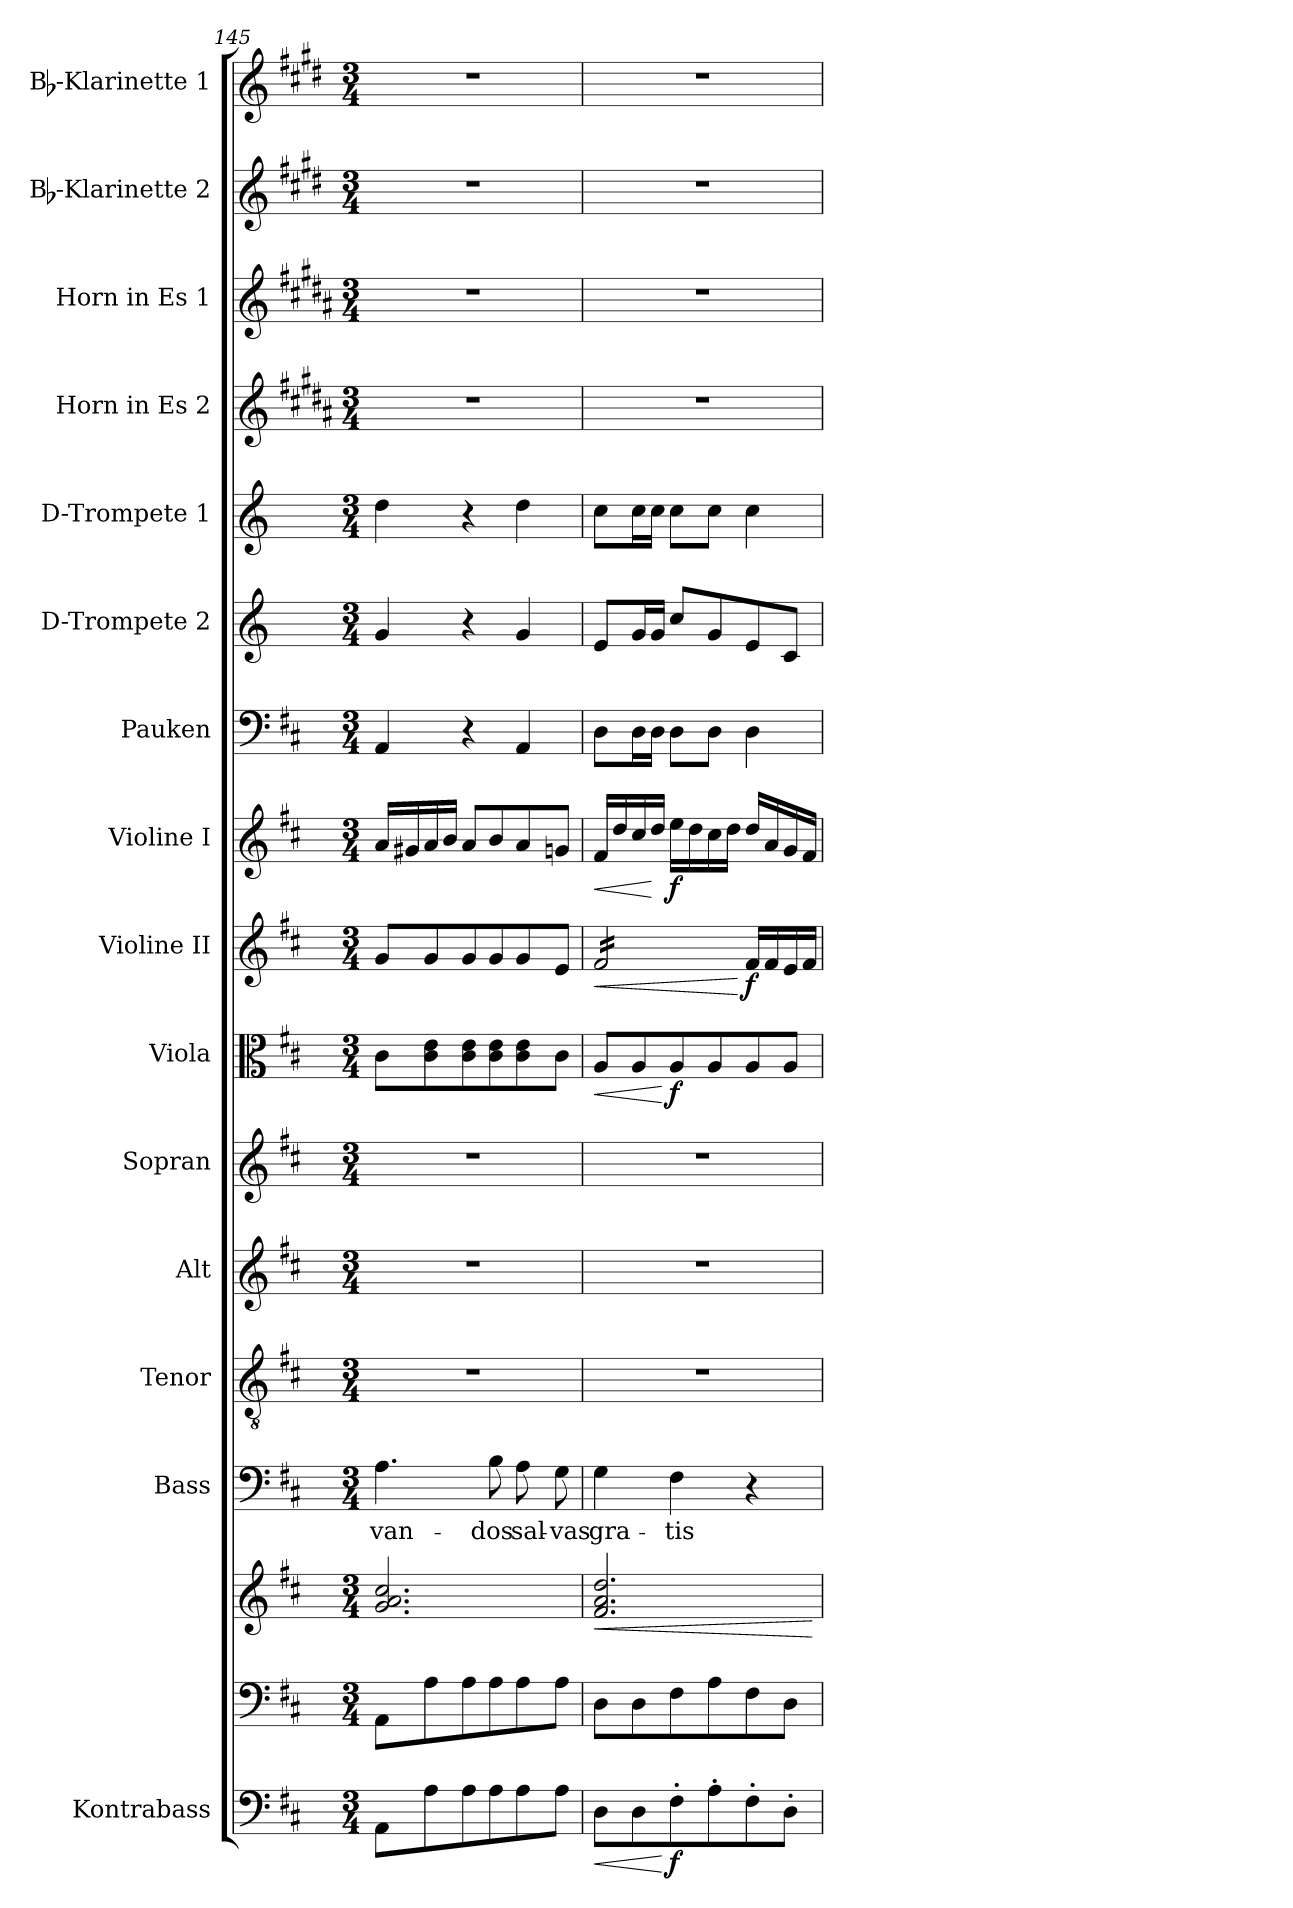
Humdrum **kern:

**kern	**dynam	**kern	**kern	**dynam	**kern	**text	**kern	**kern	**kern	**kern	**dynam	**kern	**dynam	**kern	**dynam	**kern	**kern	**kern	**kern	**kern	**kern	**kern
*part16	*part16	*part15	*part15	*part15	*part14	*part14	*part13	*part12	*part11	*part10	*part10	*part9	*part9	*part8	*part8	*part7	*part6	*part5	*part4	*part3	*part2	*part1
*staff17	*staff17	*staff16	*staff15	*staff15/16	*staff14	*staff14	*staff13	*staff12	*staff11	*staff10	*staff10	*staff9	*staff9	*staff8	*staff8	*staff7	*staff6	*staff5	*staff4	*staff3	*staff2	*staff1
*I"Kontrabass	*	*	*	*	*I"Bass	*	*I"Tenor	*I"Alt	*I"Sopran	*I"Viola	*	*I"Violine II	*	*I"Violine I	*	*I"Pauken	*I"D-Trompete 2	*I"D-Trompete 1	*I"Horn in Es 2	*I"Horn in Es 1	*I"Bb-Klarinette 2	*I"Bb-Klarinette 1
*I'Kb.	*	*	*	*	*I'B.	*	*I'T.	*I'A.	*I'S.	*I'Vla.	*	*I'Vl. II	*	*I'Vl. I	*	*I'Pk.	*I'D Trp. 2	*I'D Trp. 1	*	*	*I'Bb Kl. 2	*I'Bb Kl. 1
*clefF4	*	*clefF4	*clefG2	*	*clefF4	*	*clefGv2	*clefG2	*clefG2	*clefC3	*	*clefG2	*	*clefG2	*	*clefF4	*clefG2	*clefG2	*clefG2	*clefG2	*clefG2	*clefG2
*ITrd7c12	*	*	*	*	*	*	*	*	*	*	*	*	*	*	*	*	*ITrd-1c-2	*ITrd-1c-2	*ITrd5c9	*ITrd5c9	*ITrd1c2	*ITrd1c2
*k[f#c#]	*	*k[f#c#]	*k[f#c#]	*	*k[f#c#]	*	*k[f#c#]	*k[f#c#]	*k[f#c#]	*k[f#c#]	*	*k[f#c#]	*	*k[f#c#]	*	*k[f#c#]	*k[f#c#]	*k[f#c#]	*k[f#c#]	*k[f#c#]	*k[f#c#]	*k[f#c#]
*D:	*	*D:	*D:	*	*D:	*	*D:	*D:	*D:	*D:	*	*D:	*	*D:	*	*D:	*D:	*D:	*D:	*D:	*D:	*D:
*M3/4	*	*M3/4	*M3/4	*	*M3/4	*	*M3/4	*M3/4	*M3/4	*M3/4	*	*M3/4	*	*M3/4	*	*M3/4	*M3/4	*M3/4	*M3/4	*M3/4	*M3/4	*M3/4
=145	=145	=145	=145	=145	=145	=145	=145	=145	=145	=145	=145	=145	=145	=145	=145	=145	=145	=145	=145	=145	=145	=145
!	!	!	!	!	!	!LO:LY:b	!	!	!	!	!	!	!	!	!	!	!	!	!	!	!	!
8AAA\L	.	8AA\L	2.g/ 2.a/ 2.cc#/	.	4.A\	-van-	2.r	2.r	2.r	8c#\L	.	8g/L	.	16a/LL	.	4AA/	4a/	4ee\	2.r	2.r	2.r	2.r
.	.	.	.	.	.	.	.	.	.	.	.	.	.	16g#X/	.	.	.	.	.	.	.	.
8AA\	.	8A\	.	.	.	.	.	.	.	8c#\ 8e\	.	8g/	.	16a/	.	.	.	.	.	.	.	.
.	.	.	.	.	.	.	.	.	.	.	.	.	.	16b/JJ	.	.	.	.	.	.	.	.
8AA\	.	8A\	.	.	.	.	.	.	.	8c#\ 8e\	.	8g/	.	8a/L	.	4r	4r	4r	.	.	.	.
!	!	!	!	!	!	!LO:LY:b	!	!	!	!	!	!	!	!	!	!	!	!	!	!	!	!
8AA\	.	8A\	.	.	8B\	-dos	.	.	.	8c#\ 8e\	.	8g/	.	8b/	.	.	.	.	.	.	.	.
!	!	!	!	!	!	!LO:LY:b	!	!	!	!	!	!	!	!	!	!	!	!	!	!	!	!
8AA\	.	8A\	.	.	8A\	sal-	.	.	.	8c#\ 8e\	.	8g/	.	8a/	.	4AA/	4a/	4ee\	.	.	.	.
!	!	!	!	!	!	!LO:LY:b	!	!	!	!	!	!	!	!	!	!	!	!	!	!	!	!
8AA\J	.	8A\J	.	.	8G\	-vas	.	.	.	8c#\J	.	8e/J	.	8gn/J	.	.	.	.	.	.	.	.
=146	=146	=146	=146	=146	=146	=146	=146	=146	=146	=146	=146	=146	=146	=146	=146	=146	=146	=146	=146	=146	=146	=146
!	!LO:HP:b	!	!	!LO:HP:b	!	!LO:LY:b	!	!	!	!	!LO:HP:b	!	!LO:HP:b	!	!LO:HP:b	!	!	!	!	!	!	!
*	*	*	*	*	*	*	*	*	*	*	*	*tremolo	*	*	*	*	*	*	*	*	*	*
8DD\L	<	8D\L	2.f#/ 2.a/ 2.dd/	<	4G\	gra-	2.r	2.r	2.r	8A/L	<	16f#/LL	<	16f#/LL	<	8D\L	8f#/L	8dd\L	2.r	2.r	2.r	2.r
.	.	.	.	.	.	.	.	.	.	.	.	16f#/	.	16dd/	.	.	.	.	.	.	.	.
8DD\	.	8D\	.	.	.	.	.	.	.	8A/	.	16f#/	.	16cc#/	.	16D\L	16a/L	16dd\L	.	.	.	.
.	.	.	.	.	.	.	.	.	.	.	.	16f#/	.	16dd/JJ	[	16D\JJ	16a/JJ	16dd\JJ	.	.	.	.
!	!LO:DY:n=1:b	!	!	!	!	!LO:LY:b	!	!	!	!	!LO:DY:n=1:b	!	!	!	!LO:DY:b	!	!	!	!	!	!	!
8FF#'>\	[ f	8F#\	.	.	4F#\	-tis	.	.	.	8A/	[ f	16f#/	.	16ee\LL	f	8D\L	8dd/L	8dd\L	.	.	.	.
.	.	.	.	.	.	.	.	.	.	.	.	16f#/	.	16dd\	.	.	.	.	.	.	.	.
8AA'>\	.	8A\	.	.	.	.	.	.	.	8A/	.	16f#/	.	16cc#\	.	8D\J	8a/	8dd\J	.	.	.	.
.	.	.	.	.	.	.	.	.	.	.	.	16f#/JJ	.	16dd\JJ	.	.	.	.	.	.	.	.
*	*	*	*	*	*	*	*	*	*	*	*	*Xtremolo	*	*	*	*	*	*	*	*	*	*
!	!	!	!	!	!	!	!	!	!	!	!	!	!LO:DY:n=1:b	!	!	!	!	!	!	!	!	!
8FF#'>\	.	8F#\	.	.	4r	.	.	.	.	8A/	.	16f#/LL	[ f	16dd/LL	.	4D\	8f#/	4dd\	.	.	.	.
.	.	.	.	.	.	.	.	.	.	.	.	16f#/	.	16a/	.	.	.	.	.	.	.	.
8DD'>\J	.	8D\J	.	.	.	.	.	.	.	8A/J	.	16e/	.	16g/	.	.	8d/J	.	.	.	.	.
.	.	.	.	.	.	.	.	.	.	.	.	16f#/JJ	.	16f#/JJ	.	.	.	.	.	.	.	.
.	.	.	.	[	.	.	.	.	.	.	.	.	.	.	.	.	.	.	.	.	.	.
=	=	=	=	=	=	=	=	=	=	=	=	=	=	=	=	=	=	=	=	=	=	=
*-	*-	*-	*-	*-	*-	*-	*-	*-	*-	*-	*-	*-	*-	*-	*-	*-	*-	*-	*-	*-	*-	*-
